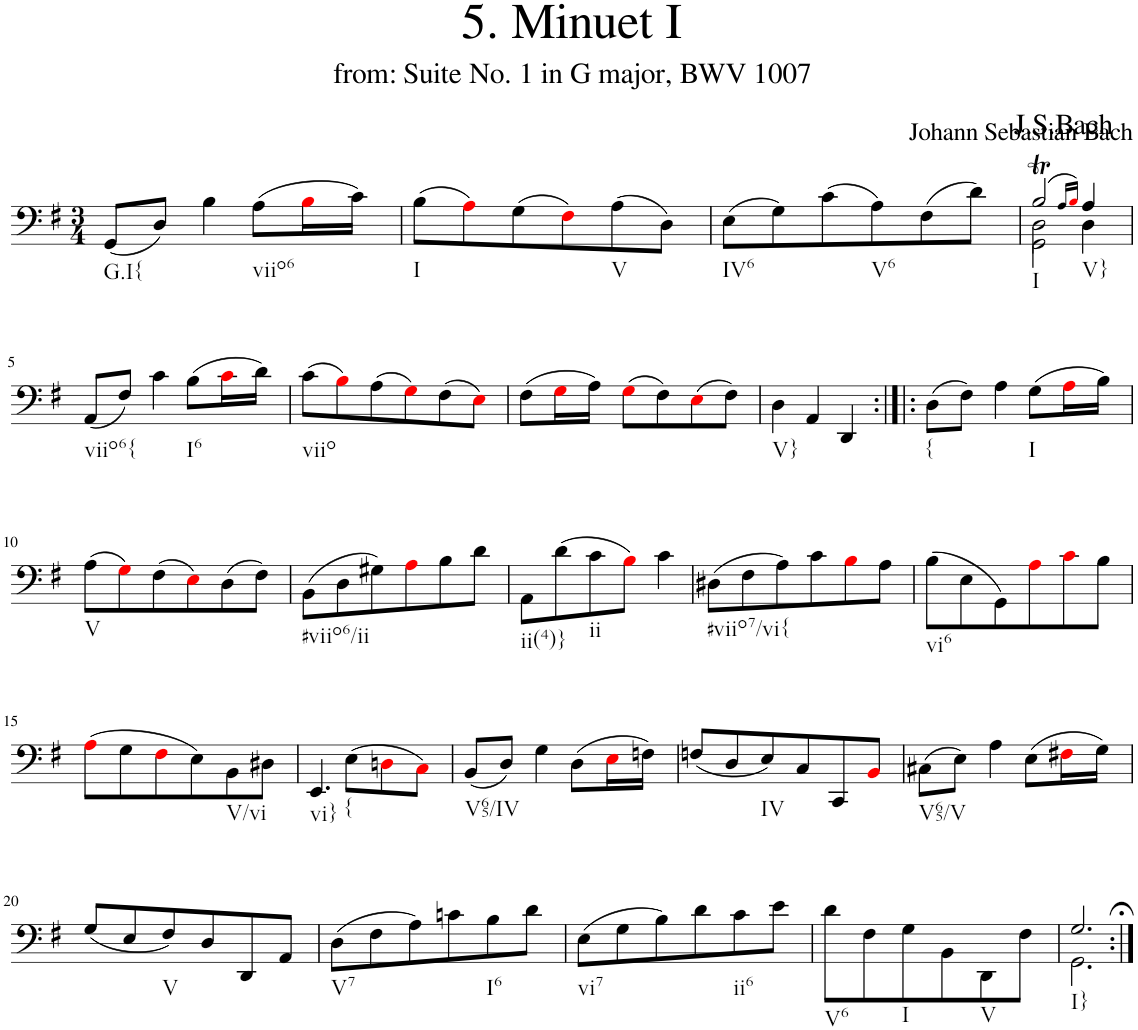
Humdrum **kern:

**kern
*part1
*staff1
*I"Piano
*I'Pno.
*clefF4
*k[f#]
*M3/4
=1
!LO:TX:b:t=G.I{
(8GG/L
8D/J)
4B\
!LO:TX:b:t=viio6
(8A\L
16Bi\L
16c\JJ)
=2
!LO:TX:b:t=I
(8B\L
8Ai\)
(8G\
8F#i\)
!LO:TX:b:t=V
(8A\
8D\J)
=3
!LO:TX:b:t=IV6
(8E\L
8G\)
(8c\
!LO:TX:b:t=V6
8A\)
(8F#\
8d\J)
=4
*^
*	*^
!LO:TX:b:t=I	!	!
(2Bt/	2D\	2GG\
16qA/LL	.	.
16qBi/JJ)	.	.
!LO:TX:b:t=V}	!	!
4A/	4D\	4ryy
!!LO:LB:g=z	!!	!!
=5	=5	=5
!LO:TX:b:t=viio6{	!	!
*v	*v	*v
(8AA/L
8F#/J)
4c\
!LO:TX:b:t=I6
(8B\L
16ci\L
16d\JJ)
=6
!LO:TX:b:t=viio
(8c\L
8Bi\)
(8A\
8Gi\)
(8F#\
8Ei\J)
=7
(8F#\L
16Gi\L
16A\JJ)
(8Gi\L
8F#\)
(8Ei\
8F#\J)
=8
!LO:TX:b:t=V}
4D\
4AA/
4DD/
=9:|!|:
!LO:TX:b:t={
(8D\L
8F#\J)
4A\
!LO:TX:b:t=I
(8G\L
16Ai\L
16B\JJ)
!!LO:LB:g=z
=10
!LO:TX:b:t=V
(8A\L
8Gi\)
(8F#\
8Ei\)
(8D\
8F#\J)
=11
!LO:TX:b:t=#viio6/ii
(8BB\L
8D\
8G#X\)
8Ai\
8B\
8d\J
=12
!LO:TX:b:t=ii(4)}
8AA\L
(8d\
!LO:TX:b:t=ii
8c\
8Bi\J)
4c\
=13
!LO:TX:b:t=#viio7/vi{
(8D#X\L
8F#\
8A\)
8c\
8Bi\
8A\J
=14
!LO:TX:b:t=vi6
(8B\L
8E\
8GG\)
8Ai\
8ci\
8B\J
!!LO:LB:g=z
=15
(8Ai\L
8G\
8F#i\
8E\)
!LO:TX:b:t=V/vi
8BB\
8D#X\J
=16
!LO:TX:b:t=vi}
4.EE/
!LO:TX:b:t={
(8E\L
8Dni\
8Ci\J)
=17
!LO:TX:b:t=V65/IV
(8BB/L
8D/J)
4G\
(8D\L
16Ei\L
16Fn\JJ)
=18
(8Fn/L
8D/
!LO:TX:b:t=IV
8E/)
8C/
8CC/
8BBi/J
=19
!LO:TX:b:t=V65/V
(8C#X\L
8E\J)
4A\
(8E\L
16F#Xi\L
16G\JJ)
!!LO:LB:g=z
=20
(8G/L
8E/
!LO:TX:b:t=V
8F#/)
8D/
8DD/
8AA/J
=21
!LO:TX:b:t=V7
(8D\L
8F#\
8A\)
8cn\
!LO:TX:b:t=I6
8B\
8d\J
=22
!LO:TX:b:t=vi7
(8E\L
8G\
8B\)
8d\
!LO:TX:b:t=ii6
8c\
8e\J
=23
!LO:TX:b:t=V6
8d\L
8F#\
!LO:TX:b:t=I
8G\
8BB\
!LO:TX:b:t=V
8DD\
8F#\J
=24
*^
!LO:TX:b:t=I}	!
2.G/	2.GG\
*v	*v
=:|!
*-
